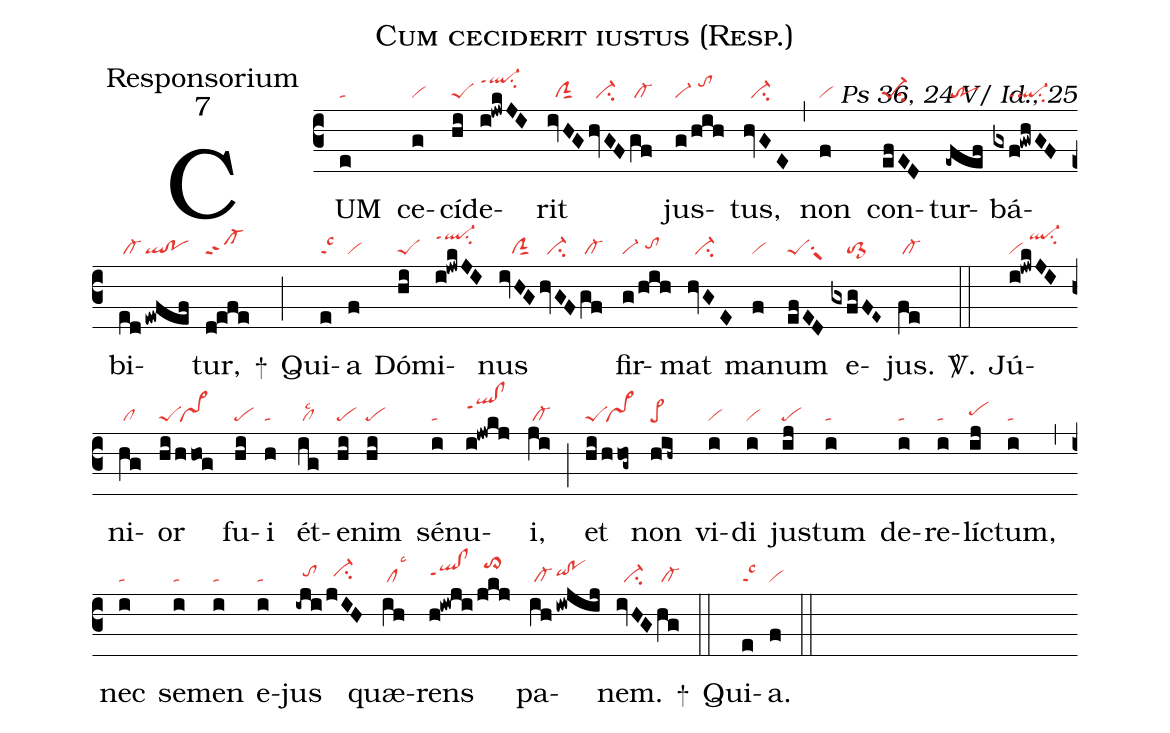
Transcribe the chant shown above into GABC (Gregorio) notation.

name:Cum ceciderit iustus (Resp.);
office-part:Responsorium;
mode:7;
commentary:Ps 36, 24 V/ Id., 25;
nabc-lines:1;
%%
(c3)
CUM(e|ta) ce(g|vi)cí(hi|peS)de(i!jwkJI|ql-hkppt1su2)rit(ivHG|//ciG|hvGF|//ci-|gf|/cl-) jus(g|vi-|/hih|//tohj)tus,(hvGE|//ci-) (,)
non(f|vi) con(efED|pe-1su2)tur(-efef|/tr)bá(gxf!gwhGF|////ql-ppt1su2)bi(ed|/cl-|!ewfef|ql!po)tur,(d!efe|sf-) +(;)
Qui(e|talsc3)a(f|vi) Dó(hi|peS)mi(i!jwkJI|ql-hkppt1su2)nus(ivHG|///ciG|hvGF|//ci-|gf|/cl-) fir(g|vi-|/hih|//tohh)mat(hvGE|//ci-) ma(f|vi)num(efED|peSsu1suw1) e(gxfgFE~|////to>1)jus.(fe|/cl-) <sp>V/</sp>.(::)
Jú(i!jwkJI|vi/ql-hksu2)ni(hg|/cl)or(hi|peS|/hhog|/pr~) fu(hi|pe)i(h|ta) ét(ig|/cllsc2)e(hi|pe)nim(hi|pe) sé(i|ta)nu(i!jwkj|qlhj!clhjppt1)i,(ji|/cl-) (;)
et(hi|peS|/hhog~|/pr~) non(hih~|pe>) vi(i|vi)di(i|vi) jus(ij|pe)tum(i|ta) de(i|ta)re(i|ta)líc(ij|pehh)tum,(i|ta) (,)
nec(i|ta) se(i|ta)men(i|ta) e(i|ta)jus(-iji|//tohh|jIH|//ci-hh) quæ(ih|/cllsc3)rens(h!iwji|qlhh!clhhppt1|/jkj|//to>hk) pa(ih|/cl-|!iwjij|qihh!pohh)nem.(ivHG|//ci-|hg|/cl-) +(::)
Qui(e|talsc3)a.(f|vi) (::)
